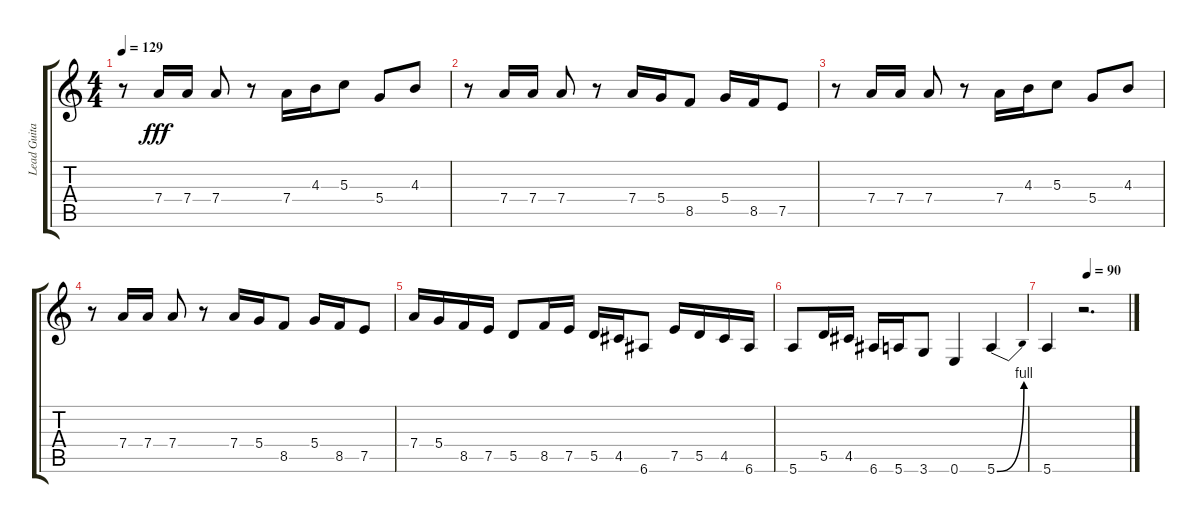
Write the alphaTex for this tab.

\track ("Lead Guitar R" "Lead Guita") {instrument distortionguitar}
\staff {score tabs}
\tuning (E4 B3 G3 D3 A2 E2) {hide}
\ts (4 4)
\tempo 129
\clef g2
\ks c
r.8{dy fff} 7.4.16 7.4.16 7.4.8 r.8 7.4.16 4.3.16 5.3.8 5.4.8 4.3.8 |
r.8 7.4.16 7.4.16 7.4.8 r.8 7.4.16 5.4.16 8.5.8 5.4.16 8.5.16 7.5.8 |
r.8 7.4.16 7.4.16 7.4.8 r.8 7.4.16 4.3.16 5.3.8 5.4.8 4.3.8 |
r.8 7.4.16 7.4.16 7.4.8 r.8 7.4.16 5.4.16 8.5.8 5.4.16 8.5.16 7.5.8 |
7.4.16 5.4.16 8.5.16 7.5.16 5.5.8 8.5.16 7.5.16 5.5.16 4.5.16 6.6.8 7.5.16 5.5.16 4.5.16 6.6.16 |
5.6.8 5.5.16 4.5.16 6.6.16 5.6.16 3.6.8 0.6.4 5.6{be (bend 0 0 60 4)}.4 |
\tempo (90 0.5)
5.6.4 r.2{d}
